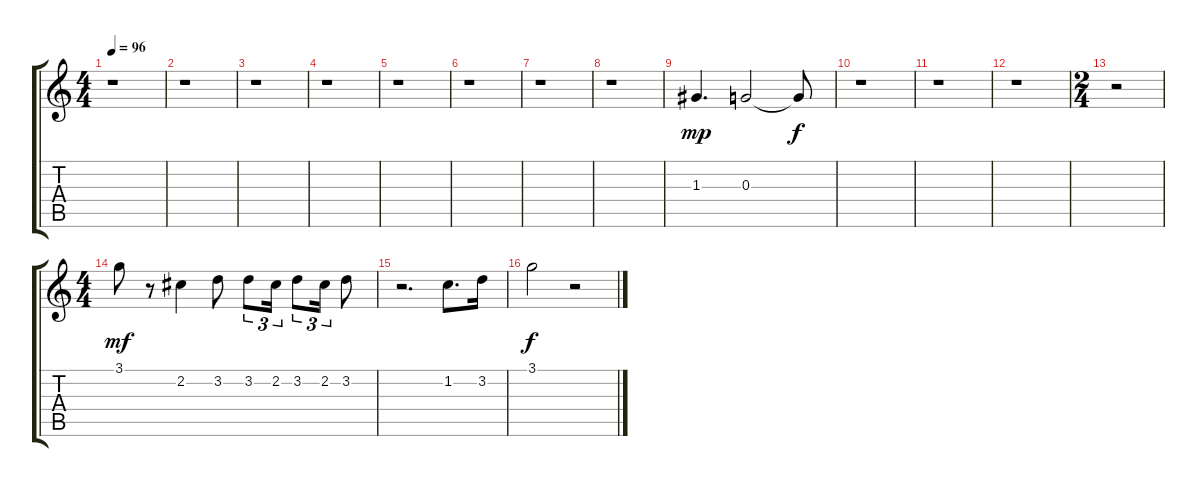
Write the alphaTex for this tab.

\track "" {instrument overdrivenguitar}
\staff {score tabs}
\tuning (E4 B3 G3 D3 A2 E2) {hide}
\ts (4 4)
\tempo 96
\clef g2
\ks c
r.1{dy mp} |
r.1 |
r.1 |
r.1 |
r.1 |
r.1 |
r.1 |
r.1 |
1.3.4{d} 0.3.2 0.3{t}.8{dy f} |
r.1 |
r.1 |
r.1 |
\ts (2 4)
r.2 |
\ts (4 4)
3.1.8{dy mf} r.8 2.2.4 3.2.8 3.2.8{tu (3 2)} 2.2.16{tu (3 2)} 3.2.8{tu (3 2)} 2.2.16{tu (3 2)} 3.2.8 |
r.2{d} 1.2.8{d} 3.2.16 |
3.1.2{dy f} r.2
